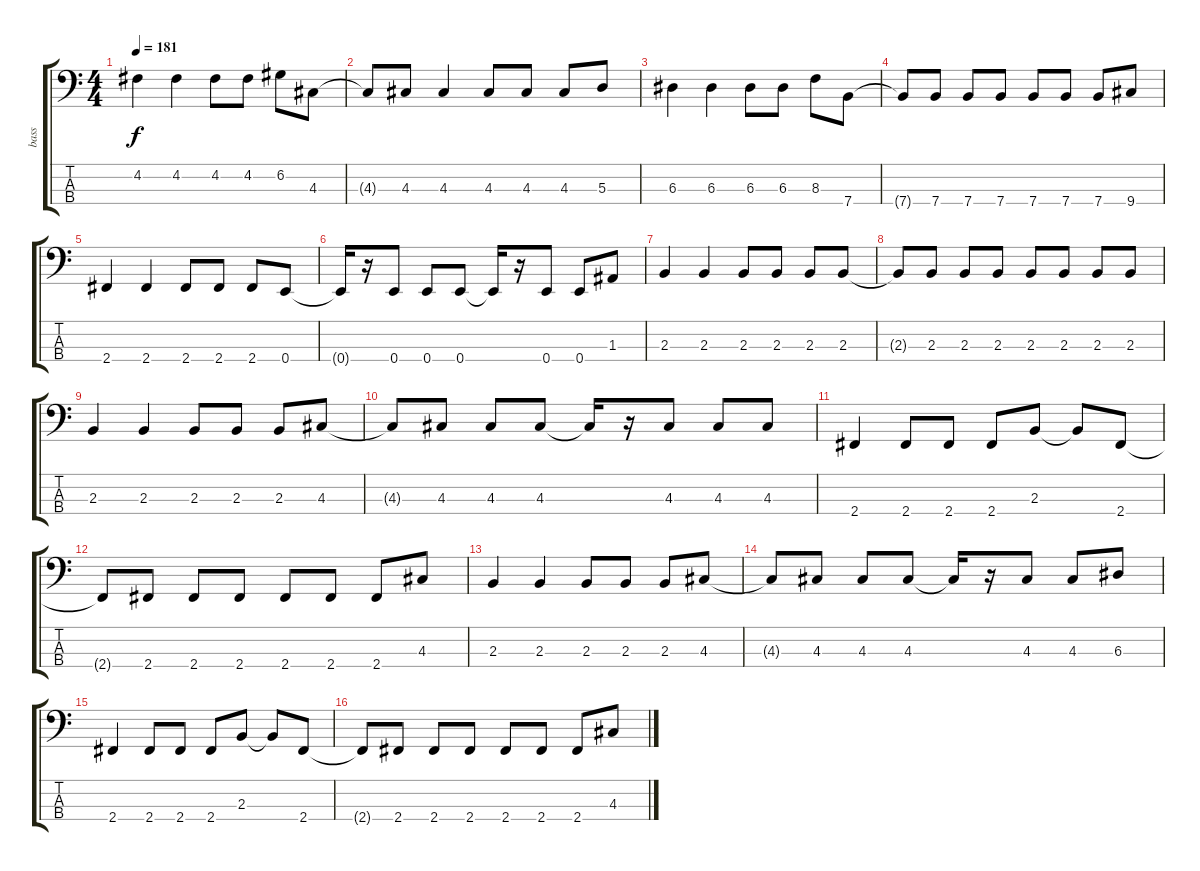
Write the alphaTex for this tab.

\track ("bass" "bass") {instrument electricbasspick}
\staff {score tabs}
\tuning (G2 D2 A1 E1) {hide}
\ts (4 4)
\tempo 181
\clef f4
\ks c
4.2.4{dy f} 4.2.4 4.2.8 4.2.8 6.2.8 4.3.8 |
4.3{t}.8 4.3.8 4.3.4 4.3.8 4.3.8 4.3.8 5.3.8 |
6.3.4 6.3.4 6.3.8 6.3.8 8.3.8 7.4.8 |
7.4{t}.8 7.4.8 7.4.8 7.4.8 7.4.8 7.4.8 7.4.8 9.4.8 |
2.4.4 2.4.4 2.4.8 2.4.8 2.4.8 0.4.8 |
0.4{t}.16 r.16 0.4.8 0.4.8 0.4.8 0.4{t}.16 r.16 0.4.8 0.4.8 1.3.8 |
2.3.4 2.3.4 2.3.8 2.3.8 2.3.8 2.3.8 |
2.3{t}.8 2.3.8 2.3.8 2.3.8 2.3.8 2.3.8 2.3.8 2.3.8 |
2.3.4 2.3.4 2.3.8 2.3.8 2.3.8 4.3.8 |
4.3{t}.8 4.3.8 4.3.8 4.3.8 4.3{t}.16 r.16 4.3.8 4.3.8 4.3.8 |
2.4.4 2.4.8 2.4.8 2.4.8 2.3.8 2.3{t}.8 2.4.8 |
2.4{t}.8 2.4.8 2.4.8 2.4.8 2.4.8 2.4.8 2.4.8 4.3.8 |
2.3.4 2.3.4 2.3.8 2.3.8 2.3.8 4.3.8 |
4.3{t}.8 4.3.8 4.3.8 4.3.8 4.3{t}.16 r.16 4.3.8 4.3.8 6.3.8 |
2.4.4 2.4.8 2.4.8 2.4.8 2.3.8 2.3{t}.8 2.4.8 |
2.4{t}.8 2.4.8 2.4.8 2.4.8 2.4.8 2.4.8 2.4.8 4.3.8
